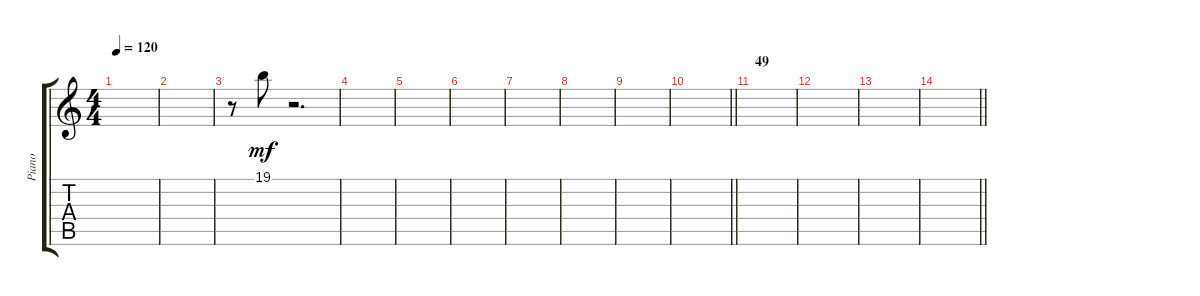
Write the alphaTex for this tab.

\track ("Piano" "Piano") {instrument acousticgrandpiano}
\staff {score tabs}
\tuning (E4 B3 G3 D3 A2 E2) {hide}
\ts (4 4)
\tempo 120
\clef g2
\ks c
|
|
r.8 19.1.8{dy mf} r.2{d} |
|
|
|
|
|
|
\barLineRight lightlight
|
\section ("" "49")
|
|
|
\barLineRight lightlight
